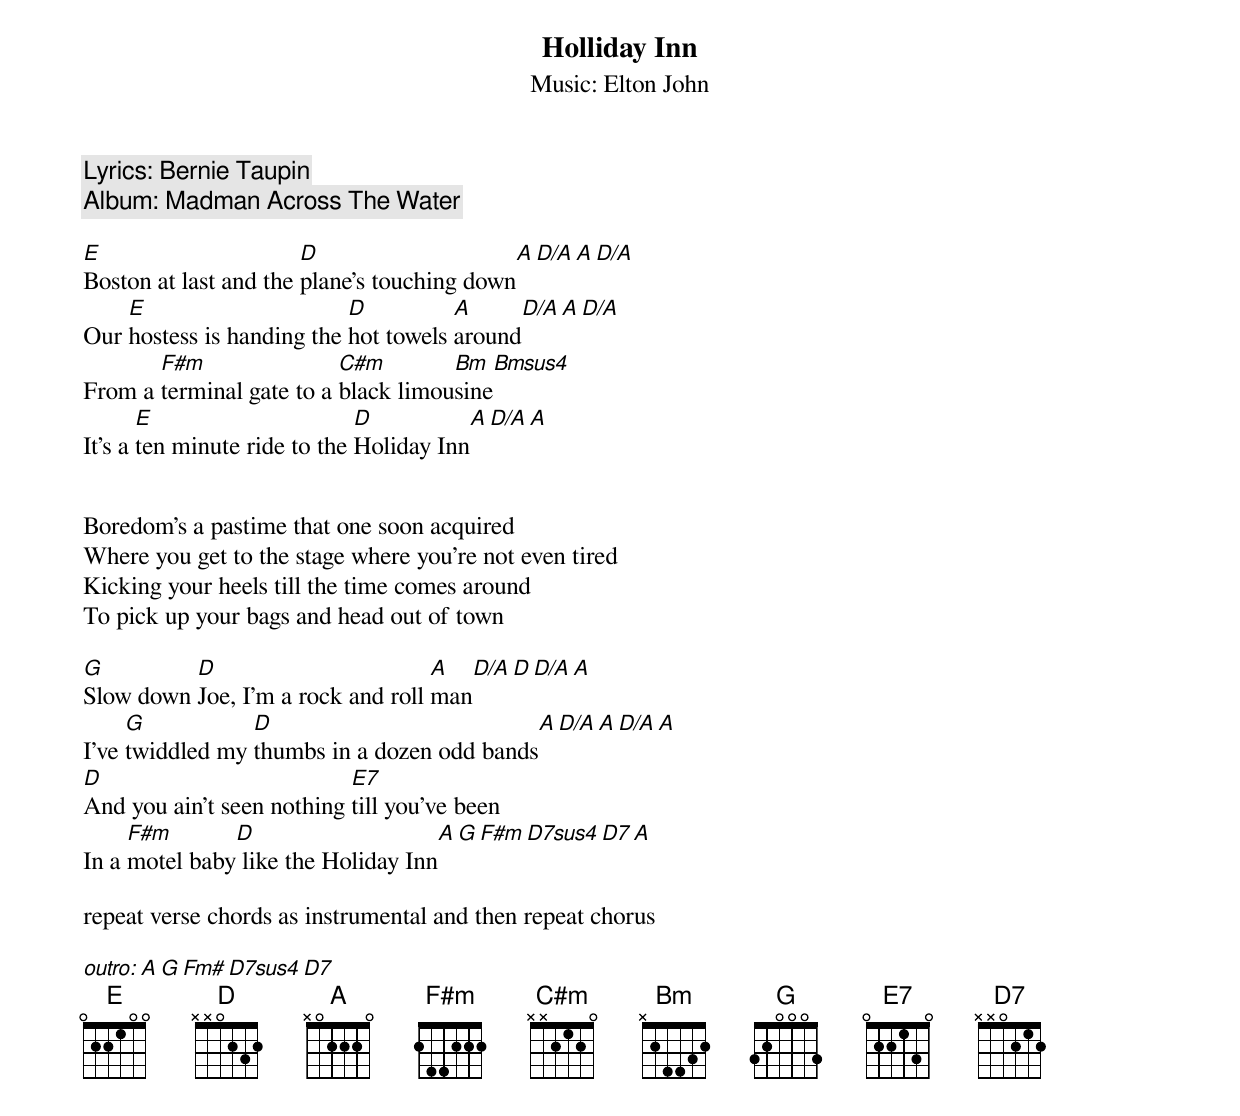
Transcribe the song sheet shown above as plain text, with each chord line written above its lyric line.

Holliday Inn
Music: Elton John
Lyrics: Bernie Taupin
Album: Madman Across The Water

E                      D                      A  D/A  A  D/A
Boston at last and the plane's touching down
    E                      D          A       D/A  A  D/A
Our hostess is handing the hot towels around
       F#m                C#m        Bm      Bmsus4
From a terminal gate to a black limousine
       E                      D            A  D/A  A
It's a ten minute ride to the Holiday Inn


Boredom's a pastime that one soon acquired
Where you get to the stage where you're not even tired
Kicking your heels till the time comes around
To pick up your bags and head out of town

G         D                        A      D/A  D  D/A  A
Slow down Joe, I'm a rock and roll man
     G           D                            A  D/A  A  D/A   A
I've twiddled my thumbs in a dozen odd bands
D                          E7
And you ain't seen nothing till you've been
     F#m       D                       A   G    F#m    D7sus4    D7    A
In a motel baby like the Holiday Inn

repeat verse chords as instrumental and then repeat chorus

outro:  A  G  Fm#  D7sus4  D7
